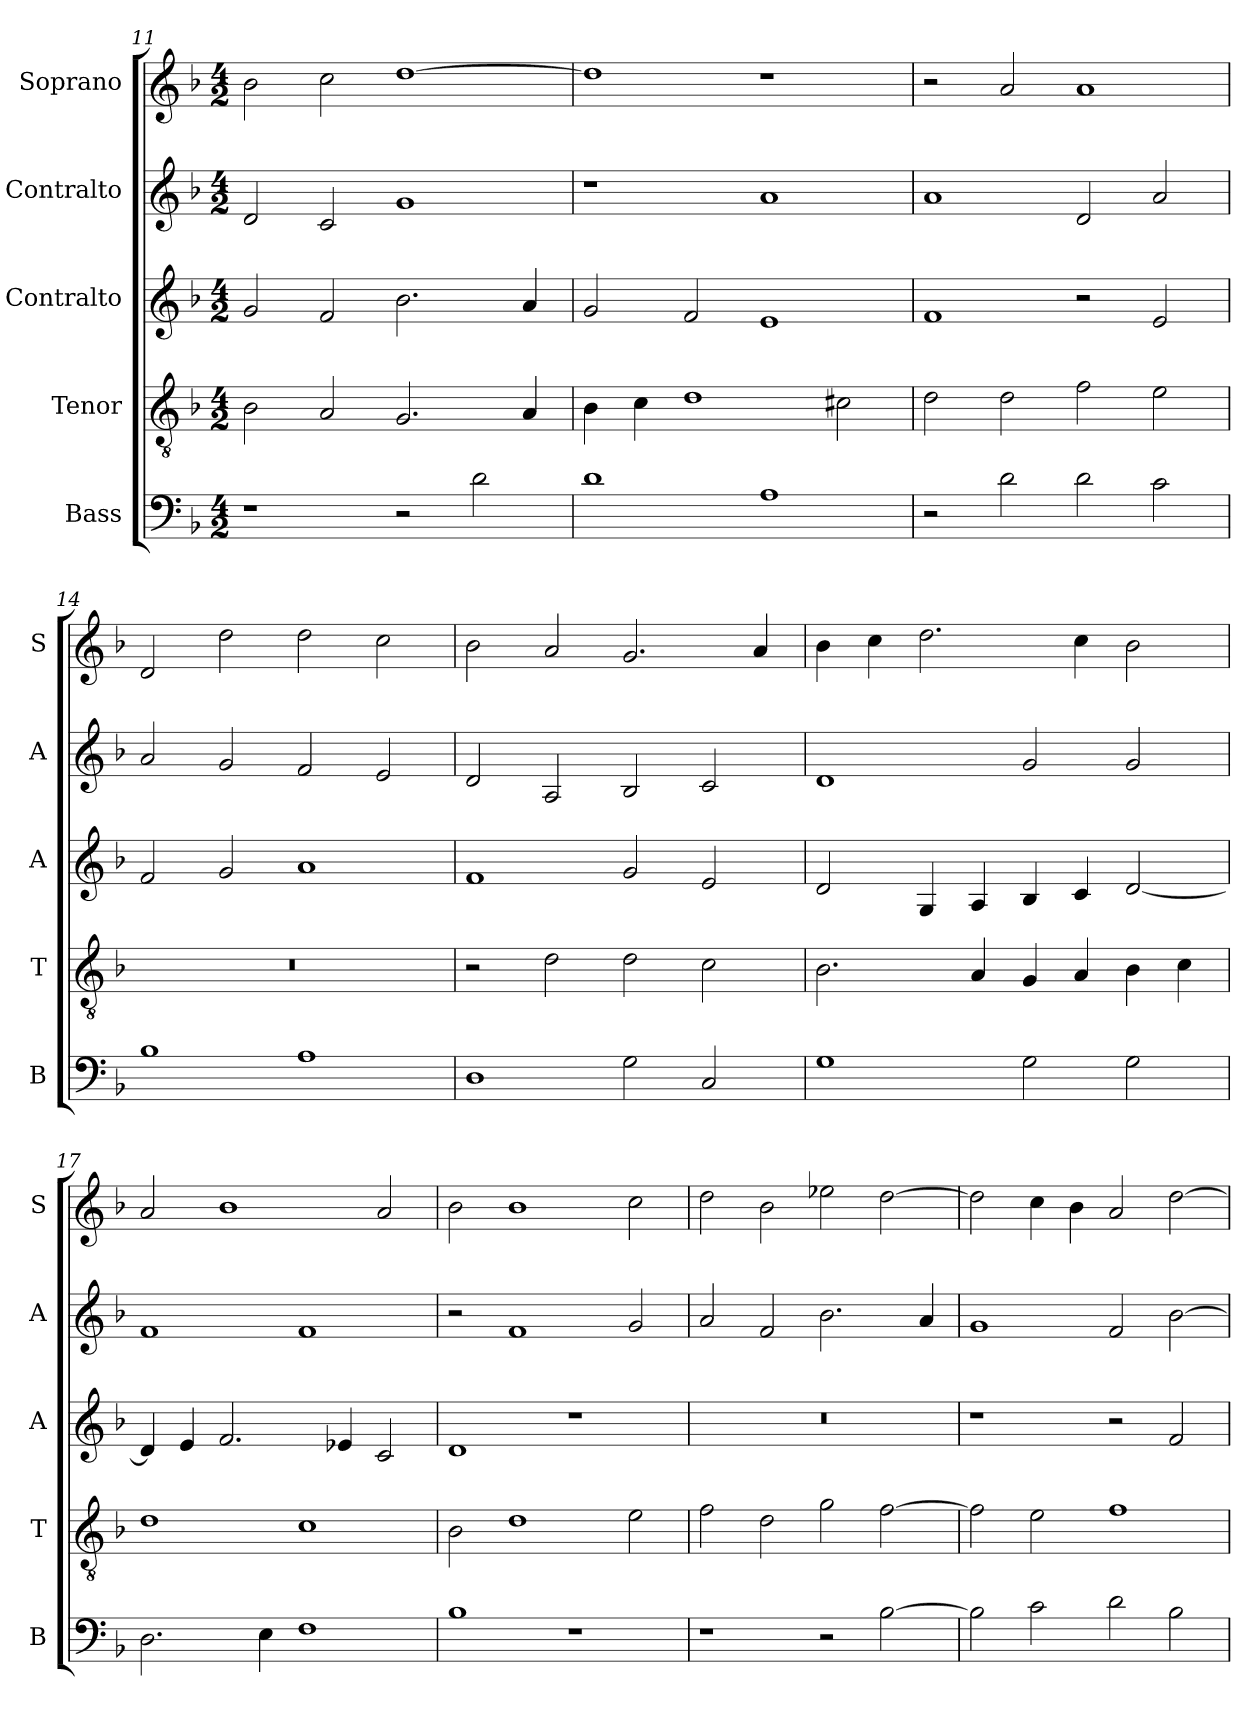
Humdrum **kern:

**kern	**kern	**kern	**kern	**kern
*part5	*part4	*part3	*part2	*part1
*staff5	*staff4	*staff3	*staff2	*staff1
*I"Bass	*I"Tenor	*I"Contralto	*I"Contralto	*I"Soprano
*I'B	*I'T	*I'A	*I'A	*I'S
*clefF4	*clefGv2	*clefG2	*clefG2	*clefG2
*k[b-]	*k[b-]	*k[b-]	*k[b-]	*k[b-]
*G:dor	*G:dor	*G:dor	*G:dor	*G:dor
*M4/2	*M4/2	*M4/2	*M4/2	*M4/2
=11	=11	=11	=11	=11
1r	2B-	2g	2d	2b-
.	2A	2f	2c	2cc
2r	2.G	2.b-	1g	[1dd
2d	.	.	.	.
.	4A	4a	.	.
=12	=12	=12	=12	=12
1d	4B-	2g	1r	1dd]
.	4c	.	.	.
.	1d	2f	.	.
1A	.	1e	1a	1r
.	2c#X	.	.	.
=13	=13	=13	=13	=13
2r	2d	1f	1a	2r
2d	2d	.	.	2a
2d	2f	2r	2d	1a
2c	2e	2e	2a	.
=14	=14	=14	=14	=14
1B-	0r	2f	2a	2d
.	.	2g	2g	2dd
1A	.	1a	2f	2dd
.	.	.	2e	2cc
=15	=15	=15	=15	=15
1D	2r	1f	2d	2b-
.	2d	.	2A	2a
2G	2d	2g	2B-	2.g
2C	2c	2e	2c	.
.	.	.	.	4a
=16	=16	=16	=16	=16
1G	2.B-	2d	1d	4b-
.	.	.	.	4cc
.	.	4G	.	2.dd
.	4A	4A	.	.
2G	4G	4B-	2g	.
.	4A	4c	.	4cc
2G	4B-	[2d	2g	2b-
.	4c	.	.	.
=17	=17	=17	=17	=17
2.D	1d	4d]	1f	2a
.	.	4e	.	.
.	.	2.f	.	1b-
4E	.	.	.	.
1F	1c	.	1f	.
.	.	4e-X	.	.
.	.	2c	.	2a
=18	=18	=18	=18	=18
1B-	2B-	1d	2r	2b-
.	1d	.	1f	1b-
1r	.	1r	.	.
.	2e	.	2g	2cc
=19	=19	=19	=19	=19
1r	2f	0r	2a	2dd
.	2d	.	2f	2b-
2r	2g	.	2.b-	2ee-X
[2B-	[2f	.	.	[2dd
.	.	.	4a	.
=20	=20	=20	=20	=20
2B-]	2f]	1r	1g	2dd]
2c	2e	.	.	4cc
.	.	.	.	4b-
2d	1f	2r	2f	2a
2B-	.	2f	[2b-	[2dd
=	=	=	=	=
*-	*-	*-	*-	*-
